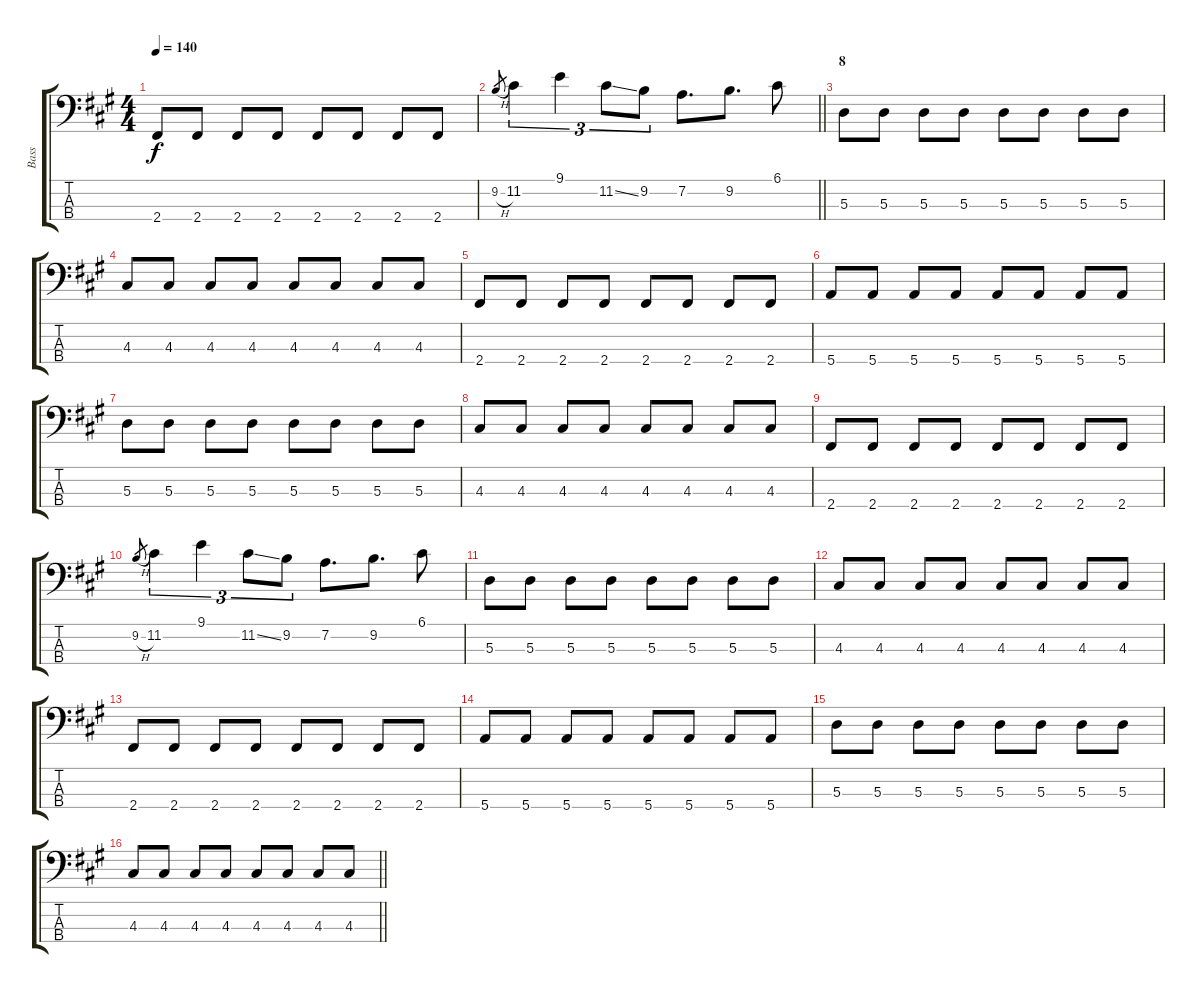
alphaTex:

\track ("Bass" "Bass") {instrument electricbassfinger}
\staff {score tabs}
\tuning (G2 D2 A1 E1) {hide}
\ts (4 4)
\tempo 140
\clef f4
\ks a
2.4.8{dy f} 2.4.8 2.4.8 2.4.8 2.4.8 2.4.8 2.4.8 2.4.8 |
\barLineRight lightlight
9.2{h}.8{gr} 11.2.4{tu (3 2)} 9.1.4{tu (3 2)} 11.2{ss}.8{tu (3 2)} 9.2.8{tu (3 2)} 7.2.8{d} 9.2.8{d} 6.1.8 |
\section ("" "8")
5.3.8 5.3.8 5.3.8 5.3.8 5.3.8 5.3.8 5.3.8 5.3.8 |
4.3.8 4.3.8 4.3.8 4.3.8 4.3.8 4.3.8 4.3.8 4.3.8 |
2.4.8 2.4.8 2.4.8 2.4.8 2.4.8 2.4.8 2.4.8 2.4.8 |
5.4.8 5.4.8 5.4.8 5.4.8 5.4.8 5.4.8 5.4.8 5.4.8 |
5.3.8 5.3.8 5.3.8 5.3.8 5.3.8 5.3.8 5.3.8 5.3.8 |
4.3.8 4.3.8 4.3.8 4.3.8 4.3.8 4.3.8 4.3.8 4.3.8 |
2.4.8 2.4.8 2.4.8 2.4.8 2.4.8 2.4.8 2.4.8 2.4.8 |
9.2{h}.8{gr} 11.2.4{tu (3 2)} 9.1.4{tu (3 2)} 11.2{ss}.8{tu (3 2)} 9.2.8{tu (3 2)} 7.2.8{d} 9.2.8{d} 6.1.8 |
5.3.8 5.3.8 5.3.8 5.3.8 5.3.8 5.3.8 5.3.8 5.3.8 |
4.3.8 4.3.8 4.3.8 4.3.8 4.3.8 4.3.8 4.3.8 4.3.8 |
2.4.8 2.4.8 2.4.8 2.4.8 2.4.8 2.4.8 2.4.8 2.4.8 |
5.4.8 5.4.8 5.4.8 5.4.8 5.4.8 5.4.8 5.4.8 5.4.8 |
5.3.8 5.3.8 5.3.8 5.3.8 5.3.8 5.3.8 5.3.8 5.3.8 |
\barLineRight lightlight
4.3.8 4.3.8 4.3.8 4.3.8 4.3.8 4.3.8 4.3.8 4.3.8
